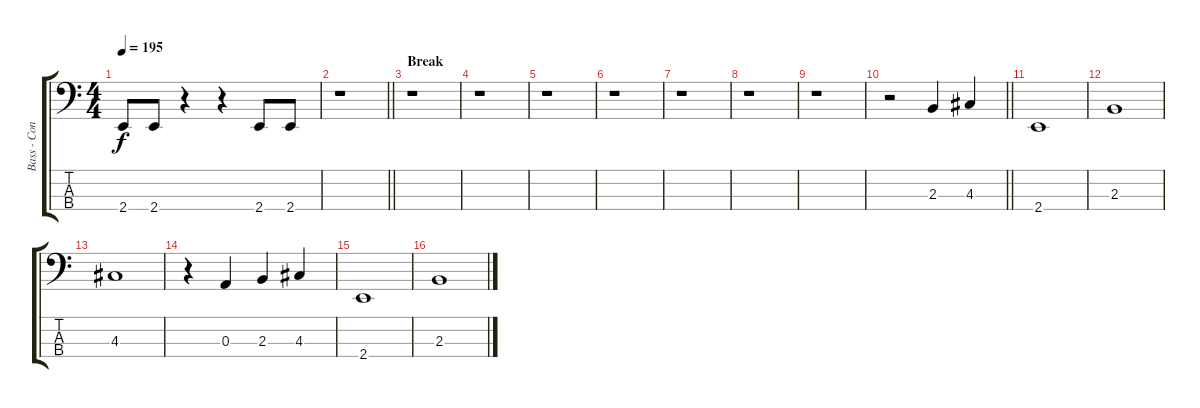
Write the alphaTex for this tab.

\track ("Bass - Cone" "Bass - Con") {instrument electricbasspick}
\staff {score tabs}
\tuning (G2 D2 A1 D1) {hide}
\ts (4 4)
\tempo 195
\clef f4
\ks c
2.4.8{dy f} 2.4.8 r.4 r.4 2.4.8 2.4.8 |
\barLineRight lightlight
r.1 |
\section ("" "Break")
r.1 |
r.1 |
r.1 |
r.1 |
r.1 |
r.1 |
r.1 |
\barLineRight lightlight
r.2 2.3.4 4.3.4 |
2.4.1 |
2.3.1 |
4.3.1 |
r.4 0.3.4 2.3.4 4.3.4 |
2.4.1 |
2.3.1
